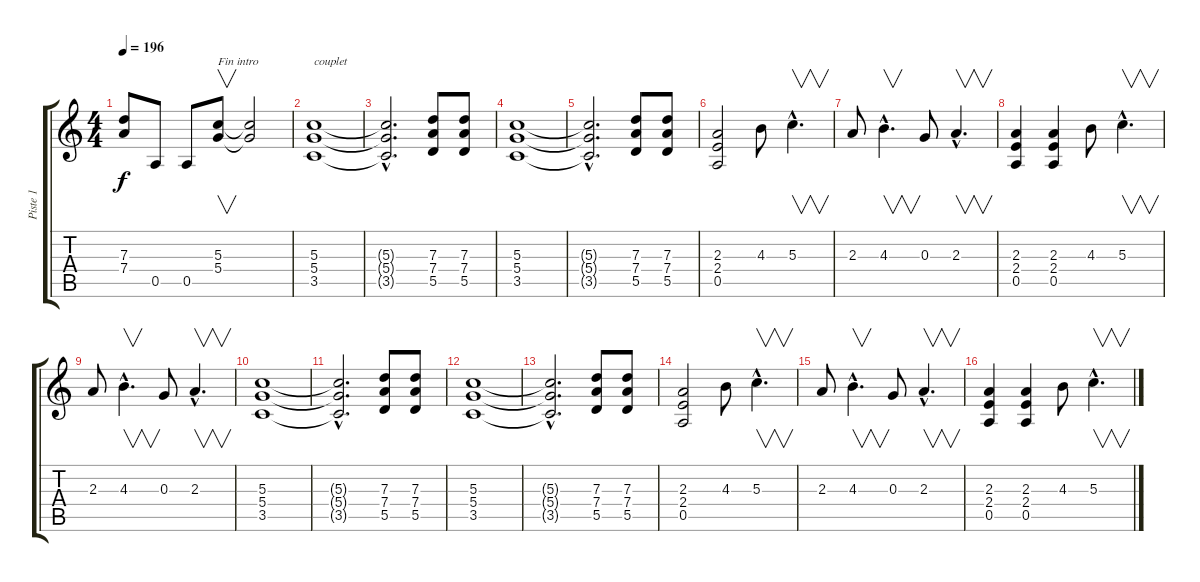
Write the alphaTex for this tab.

\track ("Piste 1" "Piste 1") {instrument distortionguitar}
\staff {score tabs}
\tuning (E4 B3 G3 D3 A2 E2) {hide}
\ts (4 4)
\tempo 196
\clef g2
\ks c
(7.3 7.4).8{dy f} 0.5.8 0.5.8 (5.3 5.4).8{v txt "Fin intro"} (5.3{t} 5.4{t}).2 |
(5.3 5.4 3.5).1{txt "couplet"} |
(5.3{hac t} 5.4{hac t} 3.5{hac t}).2{d} (7.3 7.4 5.5).8 (7.3 7.4 5.5).8 |
(5.3 5.4 3.5).1 |
(5.3{hac t} 5.4{hac t} 3.5{hac t}).2{d} (7.3 7.4 5.5).8 (7.3 7.4 5.5).8 |
(2.3 2.4 0.5).2 4.3.8 5.3{hac}.4{v d} |
2.3.8 4.3{hac}.4{v d} 0.3.8 2.3{hac}.4{v d} |
(2.3 2.4 0.5).4 (2.3 2.4 0.5).4 4.3.8 5.3{hac}.4{v d} |
2.3.8 4.3{hac}.4{v d} 0.3.8 2.3{hac}.4{v d} |
(5.3 5.4 3.5).1 |
(5.3{hac t} 5.4{hac t} 3.5{hac t}).2{d} (7.3 7.4 5.5).8 (7.3 7.4 5.5).8 |
(5.3 5.4 3.5).1 |
(5.3{hac t} 5.4{hac t} 3.5{hac t}).2{d} (7.3 7.4 5.5).8 (7.3 7.4 5.5).8 |
(2.3 2.4 0.5).2 4.3.8 5.3{hac}.4{v d} |
2.3.8 4.3{hac}.4{v d} 0.3.8 2.3{hac}.4{v d} |
(2.3 2.4 0.5).4 (2.3 2.4 0.5).4 4.3.8 5.3{hac}.4{v d}
